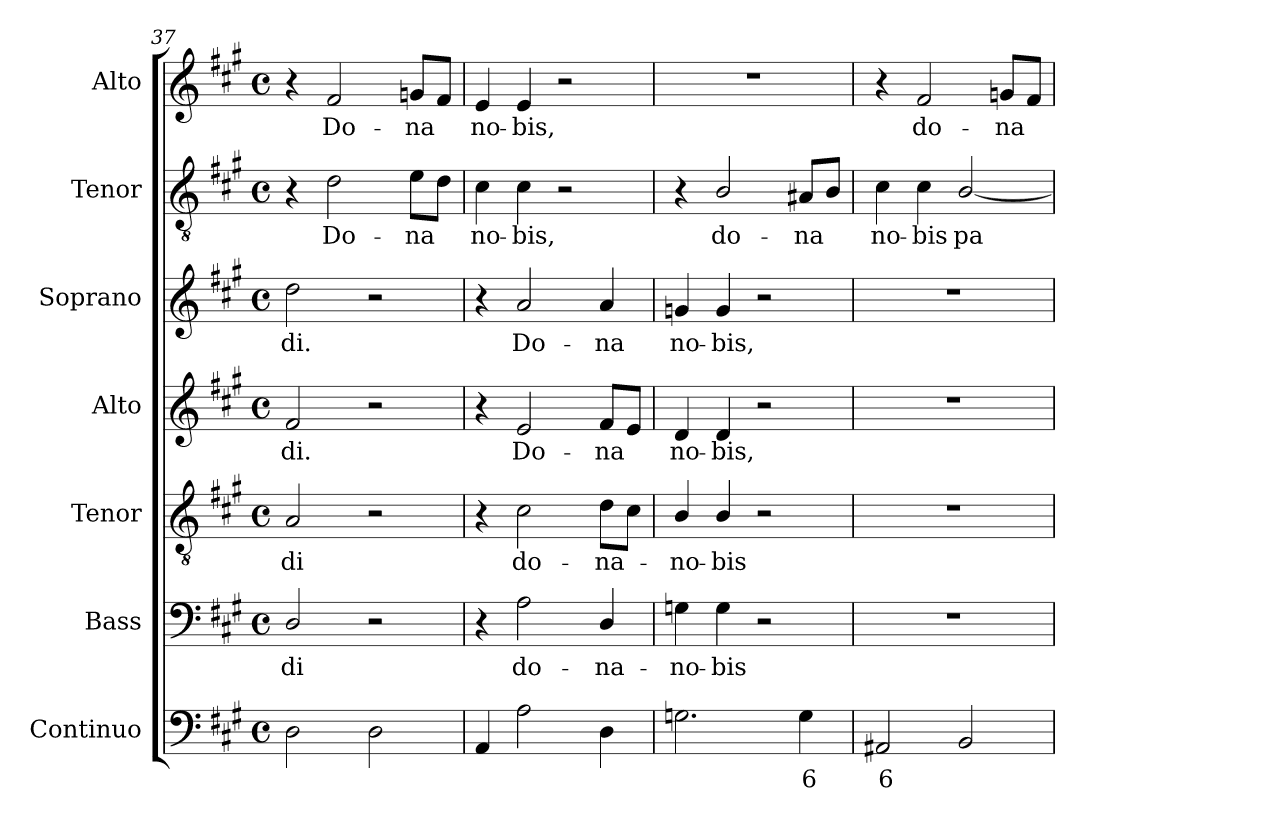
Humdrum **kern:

**kern	**text	**kern	**text	**kern	**text	**kern	**text	**kern	**text	**kern	**text	**kern	**text
*part7	*part7	*part6	*part6	*part5	*part5	*part4	*part4	*part3	*part3	*part2	*part2	*part1	*part1
*staff7	*staff7	*staff6	*staff6	*staff5	*staff5	*staff4	*staff4	*staff3	*staff3	*staff2	*staff2	*staff1	*staff1
*I"Continuo	*	*I"Bass	*	*I"Tenor	*	*I"Alto	*	*I"Soprano	*	*I"Tenor	*	*I"Alto	*
*I'Cont.	*	*I'B.	*	*I'T.	*	*I'A.	*	*I'S.	*	*I'T.	*	*I'A.	*
*clefF4	*	*clefF4	*	*clefGv2	*	*clefG2	*	*clefG2	*	*clefGv2	*	*clefG2	*
*	*	*	*	*ITrd7c12	*	*	*	*	*	*ITrd7c12	*	*	*
*k[f#c#g#]	*	*k[f#c#g#]	*	*k[f#c#g#]	*	*k[f#c#g#]	*	*k[f#c#g#]	*	*k[f#c#g#]	*	*k[f#c#g#]	*
*A:	*	*A:	*	*A:	*	*A:	*	*A:	*	*A:	*	*A:	*
*M4/4	*	*M4/4	*	*M4/4	*	*M4/4	*	*M4/4	*	*M4/4	*	*M4/4	*
*met(c)	*	*met(c)	*	*met(c)	*	*met(c)	*	*met(c)	*	*met(c)	*	*met(c)	*
=37	=37	=37	=37	=37	=37	=37	=37	=37	=37	=37	=37	=37	=37
!	!	!	!LO:LY:b:color=#000000	!	!	!	!	!	!	!	!	!	!
!	!	!	!	!	!LO:LY:b:color=#000000	!	!	!	!	!	!	!	!
!	!	!	!	!	!	!	!LO:LY:b:color=#000000	!	!	!	!	!	!
!	!	!	!	!	!	!	!	!	!LO:LY:b:color=#000000	!	!	!	!
2Di\	.	2Di/	-di	2AAi/	-di	2f#i/	-di.	2ddi\	-di.	4r	.	4r	.
!	!	!	!	!	!	!	!	!	!	!	!LO:LY:b:color=#000000	!	!
!	!	!	!	!	!	!	!	!	!	!	!	!	!LO:LY:b:color=#000000
.	.	.	.	.	.	.	.	.	.	2Di\	Do-	2f#i/	Do-
2Di\	.	2r	.	2r	.	2r	.	2r	.	.	.	.	.
!	!	!	!	!	!	!	!	!	!	!	!LO:LY:b:color=#000000	!	!
!	!	!	!	!	!	!	!	!	!	!	!	!	!LO:LY:b:color=#000000
.	.	.	.	.	.	.	.	.	.	8Ei\L	-na	8gni/L	-na
.	.	.	.	.	.	.	.	.	.	8Di\J	.	8f#i/J	.
=38	=38	=38	=38	=38	=38	=38	=38	=38	=38	=38	=38	=38	=38
!	!	!	!	!	!	!	!	!	!	!	!LO:LY:b:color=#000000	!	!
!	!	!	!	!	!	!	!	!	!	!	!	!	!LO:LY:b:color=#000000
4AAi/	.	4r	.	4r	.	4r	.	4r	.	4C#i\	no-	4ei/	no-
!	!	!	!LO:LY:b:color=#000000	!	!	!	!	!	!	!	!	!	!
!	!	!	!	!	!LO:LY:b:color=#000000	!	!	!	!	!	!	!	!
!	!	!	!	!	!	!	!LO:LY:b:color=#000000	!	!	!	!	!	!
!	!	!	!	!	!	!	!	!	!LO:LY:b:color=#000000	!	!	!	!
!	!	!	!	!	!	!	!	!	!	!	!LO:LY:b:color=#000000	!	!
!	!	!	!	!	!	!	!	!	!	!	!	!	!LO:LY:b:color=#000000
2Ai\	.	2Ai\	do-	2C#i\	do-	2ei/	Do-	2ai/	Do-	4C#i\	-bis,	4ei/	-bis,
.	.	.	.	.	.	.	.	.	.	2r	.	2r	.
!	!	!	!LO:LY:b:color=#000000	!	!	!	!	!	!	!	!	!	!
!	!	!	!	!	!LO:LY:b:color=#000000	!	!	!	!	!	!	!	!
!	!	!	!	!	!	!	!LO:LY:b:color=#000000	!	!	!	!	!	!
!	!	!	!	!	!	!	!	!	!LO:LY:b:color=#000000	!	!	!	!
4Di\	.	4Di/	-na-	8Di\L	-na-	8f#i/L	-na	4ai/	-na	.	.	.	.
.	.	.	.	8C#i\J	.	8ei/J	.	.	.	.	.	.	.
!!LO:PB:g=z
=39	=39	=39	=39	=39	=39	=39	=39	=39	=39	=39	=39	=39	=39
!	!	!	!LO:LY:b:color=#000000	!	!	!	!	!	!	!	!	!	!
!	!	!	!	!	!LO:LY:b:color=#000000	!	!	!	!	!	!	!	!
!	!	!	!	!	!	!	!LO:LY:b:color=#000000	!	!	!	!	!	!
!	!	!	!	!	!	!	!	!	!LO:LY:b:color=#000000	!	!	!	!
2.Gni\	.	4Gni\	-no-	4BBi/	-no-	4di/	no-	4gni/	no-	4r	.	1r	.
!	!	!	!LO:LY:b:color=#000000	!	!	!	!	!	!	!	!	!	!
!	!	!	!	!	!LO:LY:b:color=#000000	!	!	!	!	!	!	!	!
!	!	!	!	!	!	!	!LO:LY:b:color=#000000	!	!	!	!	!	!
!	!	!	!	!	!	!	!	!	!LO:LY:b:color=#000000	!	!	!	!
!	!	!	!	!	!	!	!	!	!	!	!LO:LY:b:color=#000000	!	!
.	.	4Gi\	-bis	4BBi/	-bis	4di/	-bis,	4gi/	-bis,	2BBi/	do-	.	.
.	.	2r	.	2r	.	2r	.	2r	.	.	.	.	.
!	!LO:LY:b:color=#000000	!	!	!	!	!	!	!	!	!	!	!	!
!	!	!	!	!	!	!	!	!	!	!	!LO:LY:b:color=#000000	!	!
4Gi\	6	.	.	.	.	.	.	.	.	8AA#Xi/L	-na	.	.
.	.	.	.	.	.	.	.	.	.	8BBi/J	.	.	.
=40	=40	=40	=40	=40	=40	=40	=40	=40	=40	=40	=40	=40	=40
!	!LO:LY:b:color=#000000	!	!	!	!	!	!	!	!	!	!	!	!
!	!	!	!	!	!	!	!	!	!	!	!LO:LY:b:color=#000000	!	!
2AA#Xi/	6	1r	.	1r	.	1r	.	1r	.	4C#i\	no-	4r	.
!	!	!	!	!	!	!	!	!	!	!	!LO:LY:b:color=#000000	!	!
!	!	!	!	!	!	!	!	!	!	!	!	!	!LO:LY:b:color=#000000
.	.	.	.	.	.	.	.	.	.	4C#i\	-bis	2f#i/	do-
!	!	!	!	!	!	!	!	!	!	!	!LO:LY:b:color=#000000	!	!
2BBi/	.	.	.	.	.	.	.	.	.	[2BBi/	pa-	.	.
!	!	!	!	!	!	!	!	!	!	!	!	!	!LO:LY:b:color=#000000
.	.	.	.	.	.	.	.	.	.	.	.	8gi/L	-na
.	.	.	.	.	.	.	.	.	.	.	.	8f#i/J	.
=	=	=	=	=	=	=	=	=	=	=	=	=	=
*-	*-	*-	*-	*-	*-	*-	*-	*-	*-	*-	*-	*-	*-
